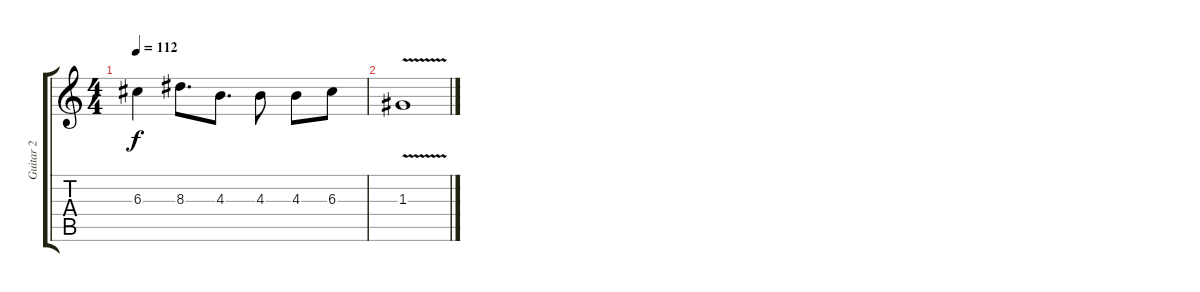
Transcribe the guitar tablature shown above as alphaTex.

\track ("Guitar 2" "Guitar 2") {instrument distortionguitar}
\staff {score tabs}
\tuning (E4 B3 G3 D3 A2 E2) {hide}
\ts (4 4)
\tempo 112
\clef g2
\ks c
6.3.4{dy f} 8.3.8{d} 4.3.8{d} 4.3.8 4.3.8 6.3.8 |
1.3{v}.1
